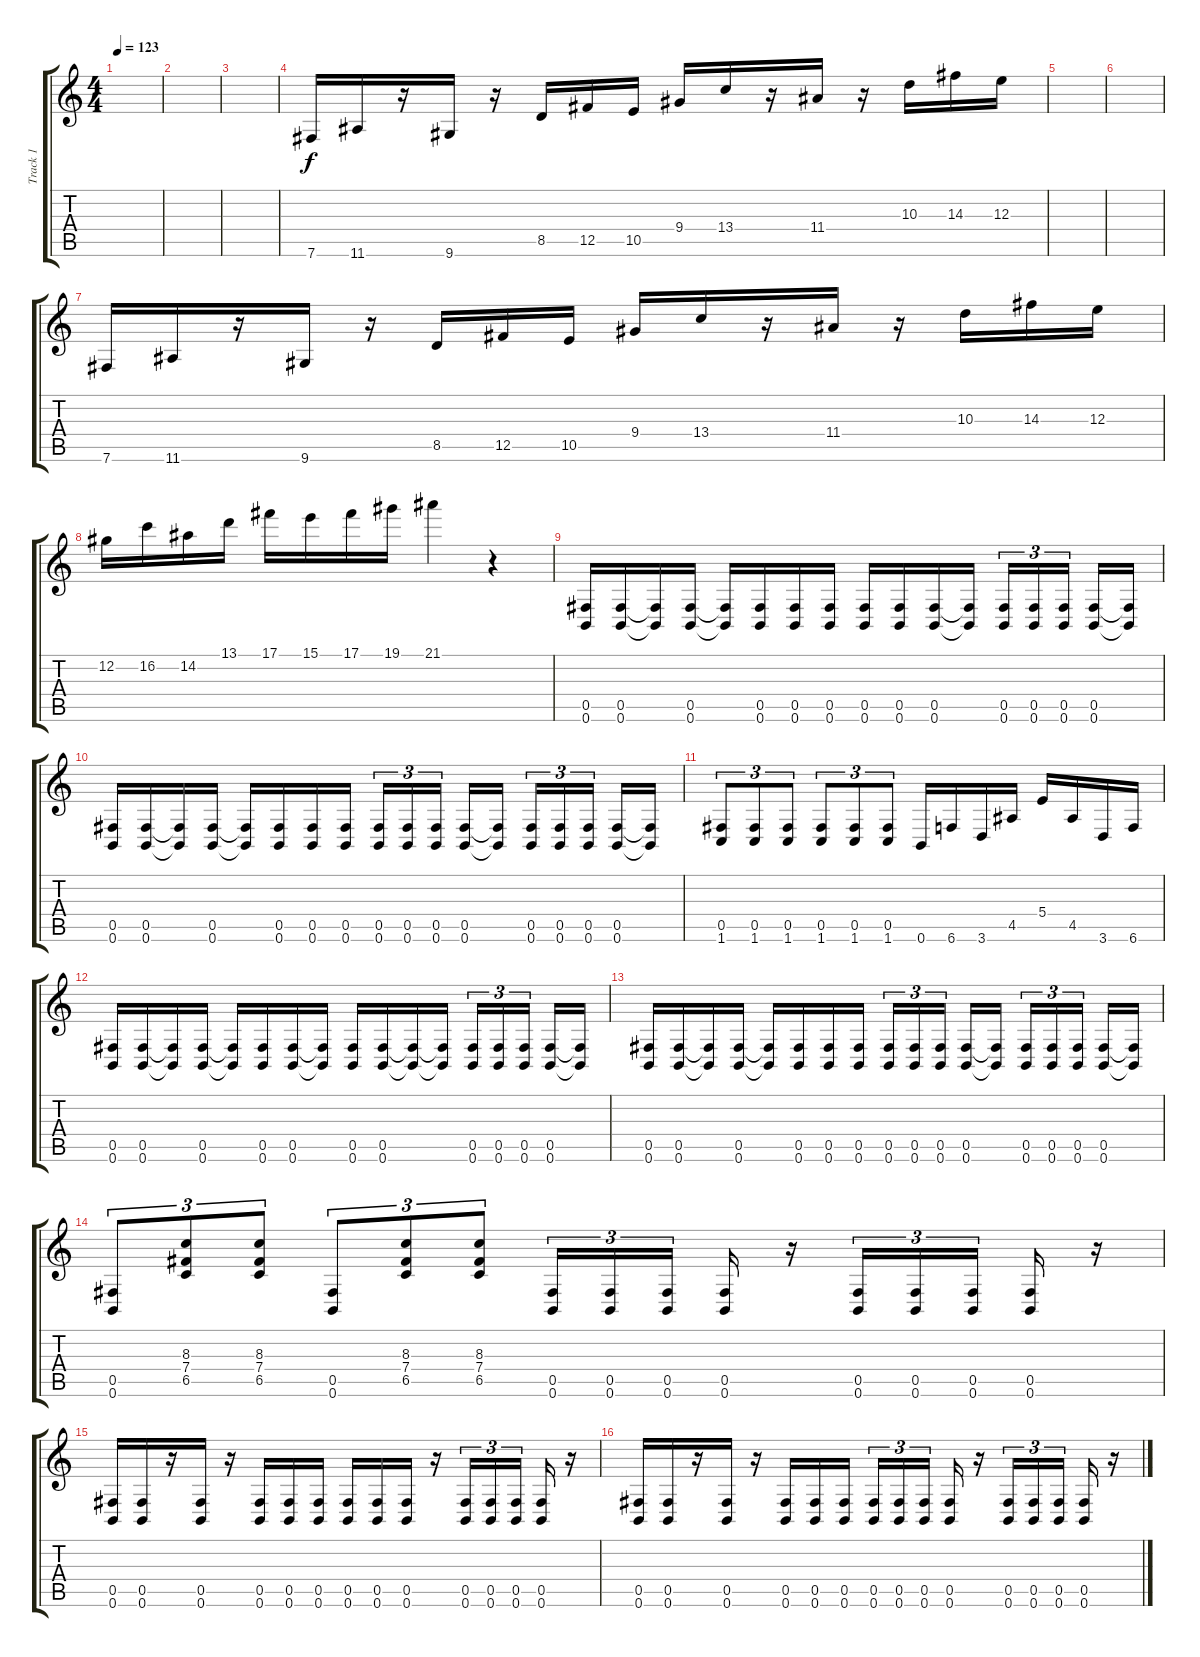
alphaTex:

\track ("Track 1" "Track 1") {instrument distortionguitar}
\staff {score tabs}
\tuning (Db4 Ab3 E3 B2 Gb2 B1) {hide}
\ts (4 4)
\tempo 123
\clef g2
\ks c
|
|
|
7.6.16 11.6.16 r.16 9.6.16 r.16 8.5.16 12.5.16 10.5.16 9.4.16 13.4.16 r.16 11.4.16 r.16 10.3.16 14.3.16 12.3.16 |
|
|
7.6.16 11.6.16 r.16 9.6.16 r.16 8.5.16 12.5.16 10.5.16 9.4.16 13.4.16 r.16 11.4.16 r.16 10.3.16 14.3.16 12.3.16 |
12.2.16 16.2.16 14.2.16 13.1.16 17.1.16 15.1.16 17.1.16 19.1.16 21.1.4 r.4 |
(0.5 0.6).16 (0.5 0.6).16 (0.5{t} 0.6{t}).16 (0.5 0.6).16 (0.5{t} 0.6{t}).16 (0.5 0.6).16 (0.5 0.6).16 (0.5 0.6).16 (0.5 0.6).16 (0.5 0.6).16 (0.5 0.6).16 (0.5{t} 0.6{t}).16 (0.5 0.6).16{tu (3 2)} (0.5 0.6).16{tu (3 2)} (0.5 0.6).16{tu (3 2) beam splitsecondary} (0.5 0.6).16 (0.5{t} 0.6{t}).16 |
(0.5 0.6).16 (0.5 0.6).16 (0.5{t} 0.6{t}).16 (0.5 0.6).16 (0.5{t} 0.6{t}).16 (0.5 0.6).16 (0.5 0.6).16 (0.5 0.6).16 (0.5 0.6).16{tu (3 2)} (0.5 0.6).16{tu (3 2)} (0.5 0.6).16{tu (3 2) beam splitsecondary} (0.5 0.6).16 (0.5{t} 0.6{t}).16 (0.5 0.6).16{tu (3 2)} (0.5 0.6).16{tu (3 2)} (0.5 0.6).16{tu (3 2) beam splitsecondary} (0.5 0.6).16 (0.5{t} 0.6{t}).16 |
(0.5 1.6).8{tu (3 2)} (0.5 1.6).8{tu (3 2)} (0.5 1.6).8{tu (3 2)} (0.5 1.6).8{tu (3 2)} (0.5 1.6).8{tu (3 2)} (0.5 1.6).8{tu (3 2)} 0.6.16 6.6.16 3.6.16 4.5.16 5.4.16 4.5.16 3.6.16 6.6.16 |
(0.5 0.6).16 (0.5 0.6).16 (0.5{t} 0.6{t}).16 (0.5 0.6).16 (0.5{t} 0.6{t}).16 (0.5 0.6).16 (0.5 0.6).16 (0.5{t} 0.6{t}).16 (0.5 0.6).16 (0.5 0.6).16 (0.5{t} 0.6{t}).16 (0.5{t} 0.6{t}).16 (0.5 0.6).16{tu (3 2)} (0.5 0.6).16{tu (3 2)} (0.5 0.6).16{tu (3 2) beam splitsecondary} (0.5 0.6).16 (0.5{t} 0.6{t}).16 |
(0.5 0.6).16 (0.5 0.6).16 (0.5{t} 0.6{t}).16 (0.5 0.6).16 (0.5{t} 0.6{t}).16 (0.5 0.6).16 (0.5 0.6).16 (0.5 0.6).16 (0.5 0.6).16{tu (3 2)} (0.5 0.6).16{tu (3 2)} (0.5 0.6).16{tu (3 2) beam splitsecondary} (0.5 0.6).16 (0.5{t} 0.6{t}).16 (0.5 0.6).16{tu (3 2)} (0.5 0.6).16{tu (3 2)} (0.5 0.6).16{tu (3 2) beam splitsecondary} (0.5 0.6).16 (0.5{t} 0.6{t}).16 |
(0.5 0.6).8{tu (3 2)} (8.3 7.4 6.5).8{tu (3 2)} (8.3 7.4 6.5).8{tu (3 2)} (0.5 0.6).8{tu (3 2)} (8.3 7.4 6.5).8{tu (3 2)} (8.3 7.4 6.5).8{tu (3 2)} (0.5 0.6).16{tu (3 2)} (0.5 0.6).16{tu (3 2)} (0.5 0.6).16{tu (3 2) beam splitsecondary} (0.5 0.6).16 r.16 (0.5 0.6).16{tu (3 2)} (0.5 0.6).16{tu (3 2)} (0.5 0.6).16{tu (3 2) beam splitsecondary} (0.5 0.6).16 r.16 |
(0.5 0.6).16 (0.5 0.6).16 r.16 (0.5 0.6).16 r.16 (0.5 0.6).16 (0.5 0.6).16 (0.5 0.6).16 (0.5 0.6).16 (0.5 0.6).16 (0.5 0.6).16 r.16 (0.5 0.6).16{tu (3 2)} (0.5 0.6).16{tu (3 2)} (0.5 0.6).16{tu (3 2) beam splitsecondary} (0.5 0.6).16 r.16 |
(0.5 0.6).16 (0.5 0.6).16 r.16 (0.5 0.6).16 r.16 (0.5 0.6).16 (0.5 0.6).16 (0.5 0.6).16 (0.5 0.6).16{tu (3 2)} (0.5 0.6).16{tu (3 2)} (0.5 0.6).16{tu (3 2) beam splitsecondary} (0.5 0.6).16 r.16 (0.5 0.6).16{tu (3 2)} (0.5 0.6).16{tu (3 2)} (0.5 0.6).16{tu (3 2) beam splitsecondary} (0.5 0.6).16 r.16
